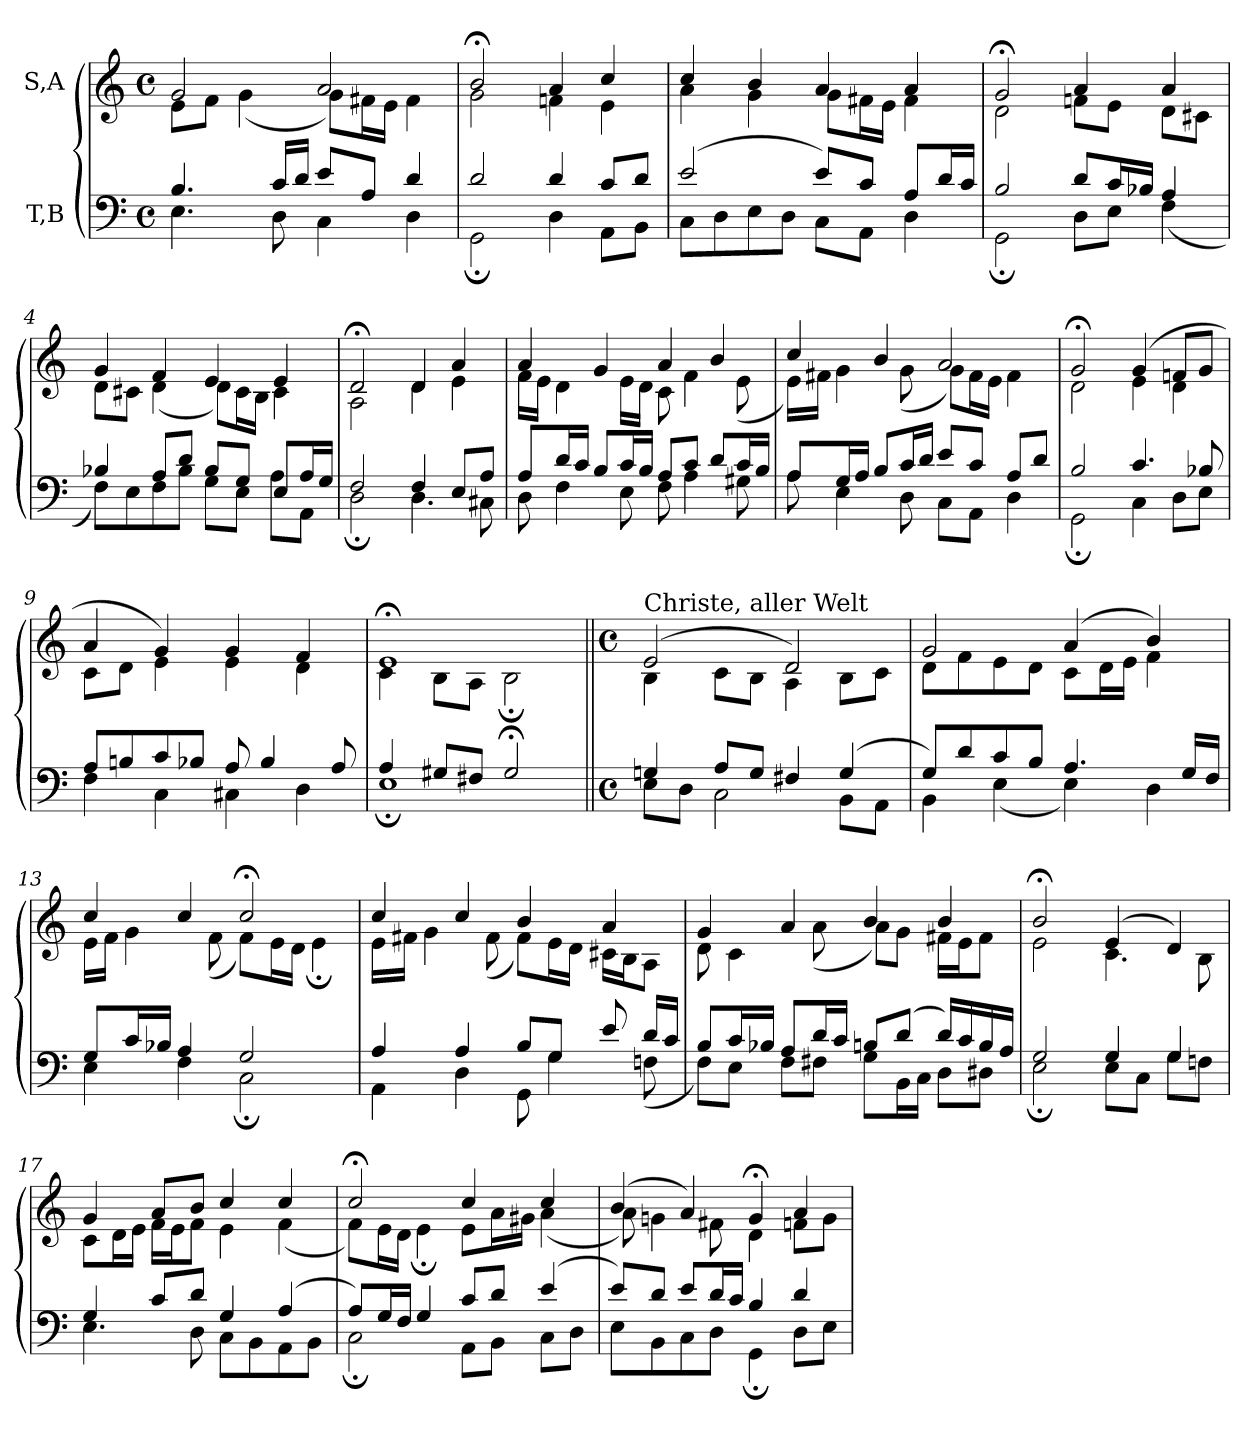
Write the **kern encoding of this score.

**kern	**kern
*part2	*part1
*staff2	*staff1
*I"T,B	*I"S,A
*clefF4	*clefG2
*k[]	*k[]
*M4/4	*M4/4
*met(c)	*met(c)
=	=
*^	*^
4.B	4.E	2g	8eL
.	.	.	8fJ
.	.	.	(<4g
16cLL	8D	.	.
16dJJ	.	.	.
8eL	4C	2a	8gL)
8AJ	.	.	16f#XL
.	.	.	16eJJ
4d	4D	.	4f#
=1	=1	=1	=1
2d	2GG;	2b;<	2g
4d	4D	4a	4fn
8cL	8AAL	4cc	4e
8dJ	8BBJ	.	.
=2	=2	=2	=2
(>2e	8CL	4cc	4a
.	8D	.	.
.	8E	4b	4g
.	8DJ	.	.
8eL)	8CL	4a	8gL
8cJ	8AAJ	.	16f#XL
.	.	.	16eJJ
8AL	4D	4a	4f#
16dL	.	.	.
16cJJ	.	.	.
=3	=3	=3	=3
2B	2GG;	2g;<	2d
8dL	8DL	4a	8fnL
16cL	8EJ	.	8eJ
16B-XJJ	.	.	.
4A	(<4F	4a	8dL
.	.	.	8c#XJ
=4	=4	=4	=4
4B-X	8FL)	4g	8dL
.	8E	.	8c#XJ
8AL	8F	4f	(<4d
8dJ	8B-J	.	.
8B-L	8GL	4e	8dL)
8GJ	8EJ	.	16c#L
.	.	.	16BJJ
8EL	8AL	4e	4c#
16AL	8AAJ	.	.
16GJJ	.	.	.
=5	=5	=5	=5
2F	2D;	2d;<	2A
4F	4.D	4d	4d
8EL	.	4a	4e
8AJ	8C#X	.	.
=6	=6	=6	=6
8AL	8D	4a	16fLL
.	.	.	16eJJ
16dL	4F	.	4d
16cJJ	.	.	.
8BL	.	4g	.
16cL	8E	.	16eLL
16BJJ	.	.	16dJJ
8AL	8F	4a	8c
8cJ	4A	.	4f
8dL	.	4b	.
16cL	8G#X	.	(<8e
16BJJ	.	.	.
=7	=7	=7	=7
8AL	8A	4cc	16eLL)
.	.	.	16f#XJJ
16GL	4E	.	4g
16AJJ	.	.	.
8BL	.	4b	.
16cL	8D	.	(<8g
16dJJ	.	.	.
8eL	8CL	2a	8gL)
8cJ	8AAJ	.	16f#L
.	.	.	16eJJ
8AL	4D	.	4f#
8dJ	.	.	.
=8	=8	=8	=8
2B	2GG;	2g;<	2d
4.c	4C	(>4g	4e
.	8DL	8fnL	4d
8B-X	8EJ	8gJ	.
=9	=9	=9	=9
8AL	4F	4a	8cL
8Bn	.	.	8dJ
8c	4C	4g)	4e
8B-XJ	.	.	.
8A	4C#X	4g	4e
4B-	.	.	.
.	4D	4f	4d
8A	.	.	.
=10	=10	=10	=10
4A	1E;	1e;<	4c
8G#XL	.	.	8BL
8F#XJ	.	.	8AJ
2G#;<	.	.	2B;
=11||	=11||	=11||	=11||
*M4/4	*	*M4/4	*
*met(c)	*	*met(c)	*
!	!	!LO:TX:a:t=Christe, aller Welt	!
4Gn	8EL	(>2e	4B
.	8DJ	.	.
8AL	2C	.	8cL
8GJ	.	.	8BJ
4F#X	.	2d)	4A
(>4G	8BBL	.	8BL
.	8AAJ	.	8cJ
=12	=12	=12	=12
8GL)	4BB	2g	8dL
8d	.	.	8f
8c	(<4E	.	8e
8BJ	.	.	8dJ
4.A	4E)	(>4a	8cL
.	.	.	16dL
.	.	.	16eJJ
.	4D	4b)	4f
16GLL	.	.	.
16FJJ	.	.	.
=13	=13	=13	=13
8GL	4E	4cc	16eLL
.	.	.	16fJJ
16cL	.	.	4g
16B-XJJ	.	.	.
4A	4F	4cc	.
.	.	.	(<8f
2G	2C;	2cc;<	8fL)
.	.	.	16eL
.	.	.	16dJJ
.	.	.	4e;
=14	=14	=14	=14
4A	4AA	4cc	16eLL
.	.	.	16f#XJJ
.	.	.	4g
4A	4D	4cc	.
.	.	.	(<8f#
8BL	8GG	4b	8f#L)
8GJ	4G	.	16eL
.	.	.	16dJJ
8e	.	4a	16c#XLL
.	.	.	16BJ
16dLL	(<8Fn	.	8AJ
16cJJ	.	.	.
=15	=15	=15	=15
8BL	8FL)	4g	8d
16cL	8EJ	.	4c
16B-XJJ	.	.	.
8AL	8FL	4a	.
16dL	8F#XJ	.	(<8a
16cJJ	.	.	.
8BnL	8GL	4b	8aL)
(>8dJ	16BBL	.	8gJ
.	16CJJ	.	.
16dLL)	8DL	4b	16f#XLL
16c	.	.	16eJ
16B	8D#XJ	.	8f#J
16AJJ	.	.	.
=16	=16	=16	=16
2G	2E;	2b;<	2e
4G	8EL	(>4e	4.c
.	8CJ	.	.
4G	8GL	4d)	.
.	8FnJ	.	8B
=17	=17	=17	=17
4G	4.E	4g	8cL
.	.	.	16dL
.	.	.	16eJJ
8cL	.	8aL	16fLL
.	.	.	16eJ
8dJ	8D	8bJ	8fJ
4G	8CL	4cc	4e
.	8BB	.	.
(>4A	8AA	4cc	(<4f
.	8BBJ	.	.
=18	=18	=18	=18
8AL)	2C;	2cc;<	8fL)
16GL	.	.	16eL
16FJJ	.	.	16dJJ
4G	.	.	4e;
8cL	8AAL	4cc	8eL
8dJ	8BBJ	.	16aL
.	.	.	16g#XJJ
(>4e	8CL	4cc	(<4a
.	8DJ	.	.
=19	=19	=19	=19
8eL)	8EL	(>4b	8a)
8dJ	8BB	.	4gn
8eL	8C	4a)	.
16dL	8DJ	.	8f#X
16cJJ	.	.	.
4B	4GG;	4g;<	4d
4d	8DL	4a	8fnL
.	8EJ	.	8gJ
*v	*v	*	*
*	*v	*v
=	=
*-	*-
